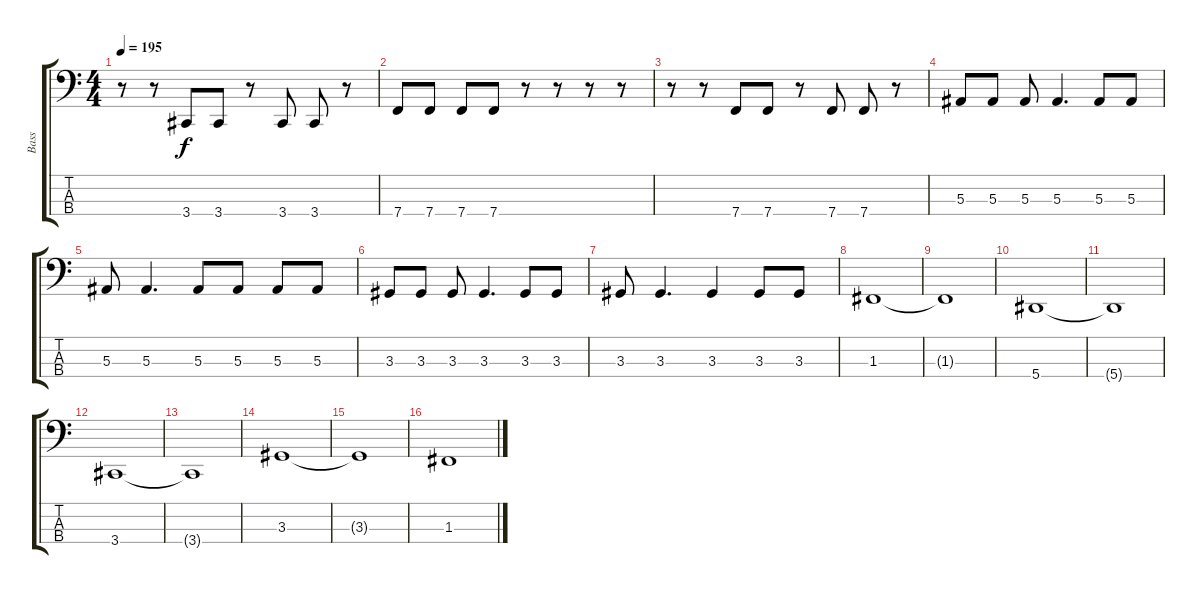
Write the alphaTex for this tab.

\track ("Bass" "Bass") {instrument electricbassfinger}
\staff {score tabs}
\tuning (Eb2 Bb1 F1 Bb0) {hide}
\ts (4 4)
\tempo 195
\clef f4
\ks c
r.8{dy f} r.8 3.4.8 3.4.8 r.8 3.4.8 3.4.8 r.8 |
7.4.8 7.4.8 7.4.8 7.4.8 r.8 r.8 r.8 r.8 |
r.8 r.8 7.4.8 7.4.8 r.8 7.4.8 7.4.8 r.8 |
5.3.8 5.3.8 5.3.8 5.3.4{d} 5.3.8 5.3.8 |
5.3.8 5.3.4{d} 5.3.8 5.3.8 5.3.8 5.3.8 |
3.3.8 3.3.8 3.3.8 3.3.4{d} 3.3.8 3.3.8 |
3.3.8 3.3.4{d} 3.3.4 3.3.8 3.3.8 |
1.3.1 |
1.3{t}.1 |
5.4.1 |
5.4{t}.1 |
3.4.1 |
3.4{t}.1 |
3.3.1 |
3.3{t}.1 |
1.3.1
